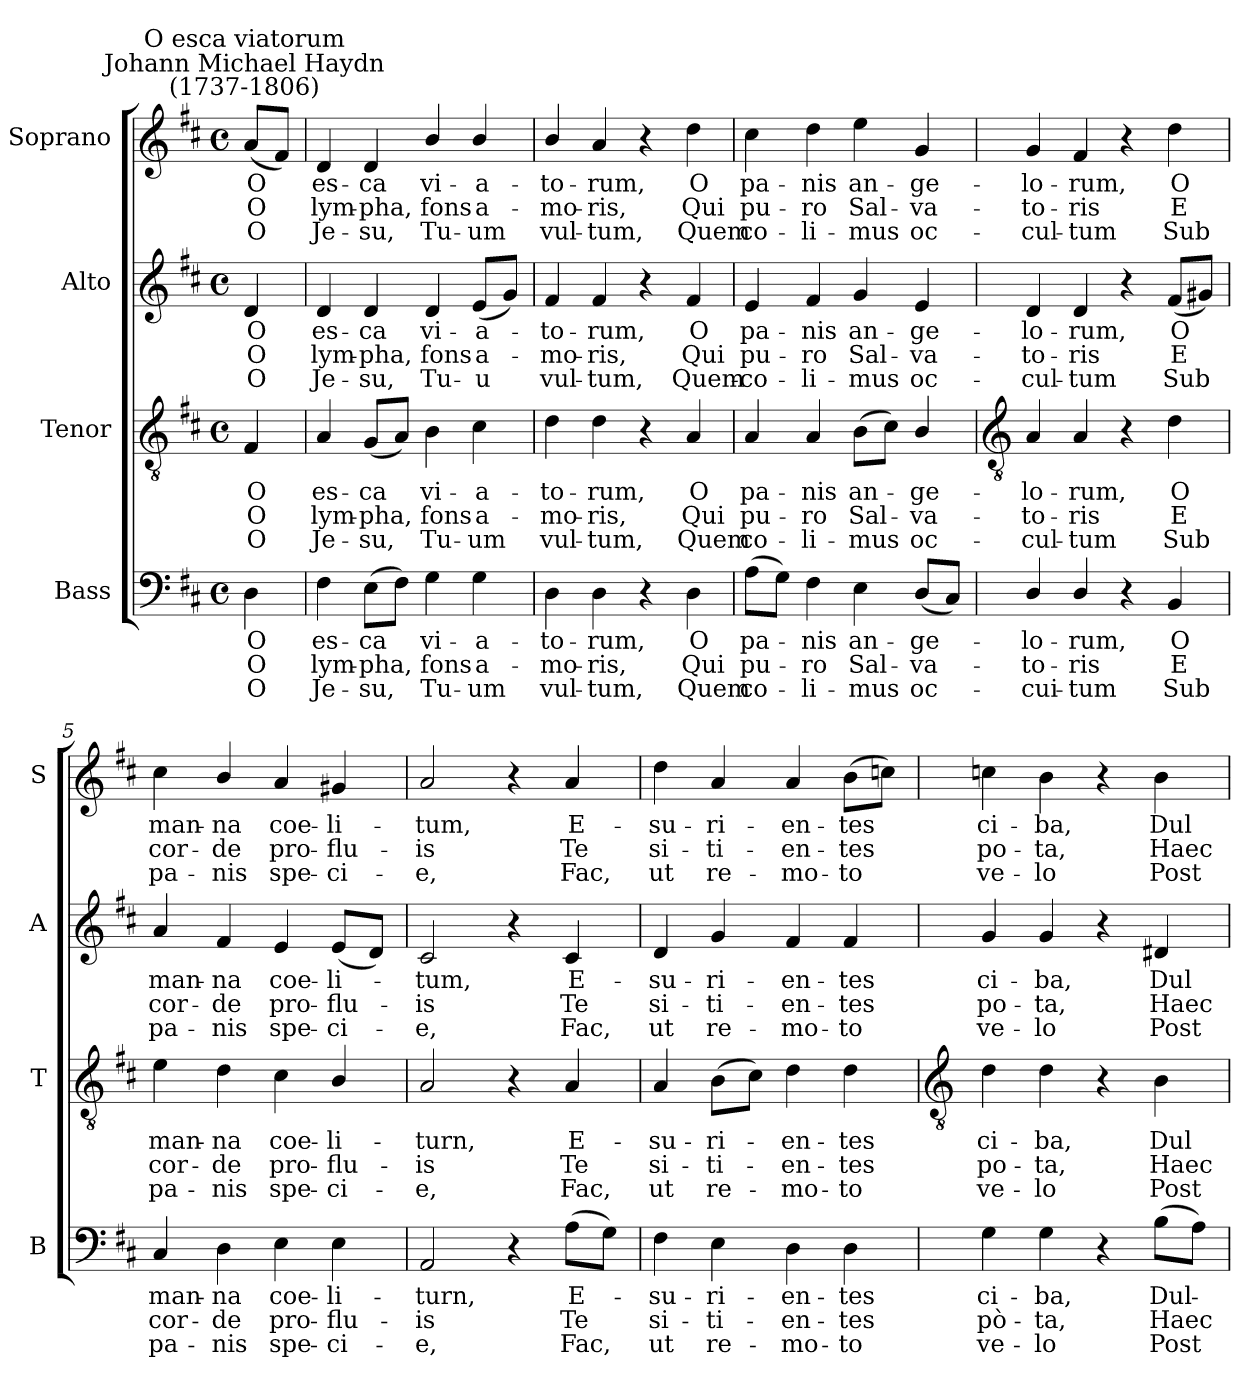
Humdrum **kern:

**kern	**text	**text	**text	**kern	**text	**text	**text	**kern	**text	**text	**text	**kern	**text	**text	**text
*part4	*part4	*part4	*part4	*part3	*part3	*part3	*part3	*part2	*part2	*part2	*part2	*part1	*part1	*part1	*part1
*staff4	*staff4	*staff4	*staff4	*staff3	*staff3	*staff3	*staff3	*staff2	*staff2	*staff2	*staff2	*staff1	*staff1	*staff1	*staff1
*I"Bass	*	*	*	*I"Tenor	*	*	*	*I"Alto	*	*	*	*I"Soprano	*	*	*
*I'B	*	*	*	*I'T	*	*	*	*I'A	*	*	*	*I'S	*	*	*
*clefF4	*	*	*	*clefGv2	*	*	*	*clefG2	*	*	*	*clefG2	*	*	*
*k[f#c#]	*	*	*	*k[f#c#]	*	*	*	*k[f#c#]	*	*	*	*k[f#c#]	*	*	*
*D:	*	*	*	*D:	*	*	*	*D:	*	*	*	*D:	*	*	*
*M4/4	*	*	*	*M4/4	*	*	*	*M4/4	*	*	*	*M4/4	*	*	*
*met(c)	*	*	*	*met(c)	*	*	*	*met(c)	*	*	*	*met(c)	*	*	*
=	=	=	=	=	=	=	=	=	=	=	=	=	=	=	=
!	!	!	!	!	!	!	!	!	!	!	!	!LO:TX:a:cj:t=Johann Michael Haydn\n(1737-1806)	!	!	!
!	!	!	!	!	!	!	!	!	!	!	!	!LO:TX:a:cj:t=O esca viatorum	!	!	!
!	!LO:LY:b	!LO:LY:b	!LO:LY:b	!	!LO:LY:b	!LO:LY:b	!LO:LY:b	!	!LO:LY:b	!LO:LY:b	!LO:LY:b	!	!LO:LY:b	!LO:LY:b	!LO:LY:b
4D	O	O	O	4F#	O	O	O	4d	O	O	O	(<8aL	O	O	O
.	.	.	.	.	.	.	.	.	.	.	.	8f#J)	.	.	.
=1	=1	=1	=1	=1	=1	=1	=1	=1	=1	=1	=1	=1	=1	=1	=1
!	!LO:LY:b	!LO:LY:b	!LO:LY:b	!	!LO:LY:b	!LO:LY:b	!LO:LY:b	!	!LO:LY:b	!LO:LY:b	!LO:LY:b	!	!LO:LY:b	!LO:LY:b	!LO:LY:b
4F#	es-	-lym-	-Je-	4A	es-	-lym-	-Je-	4d	es-	-lym-	-Je-	4d	es-	-lym-	-Je-
!	!LO:LY:b	!LO:LY:b	!LO:LY:b	!	!LO:LY:b	!LO:LY:b	!LO:LY:b	!	!LO:LY:b	!LO:LY:b	!LO:LY:b	!	!LO:LY:b	!LO:LY:b	!LO:LY:b
(>8EL	-ca	pha,	su,	(<8GL	-ca	pha,	su,	4d	-ca	pha,	su,	4d	-ca	pha,	su,
8F#J)	.	.	.	8AJ)	.	.	.	.	.	.	.	.	.	.	.
!	!LO:LY:b	!LO:LY:b	!LO:LY:b	!	!LO:LY:b	!LO:LY:b	!LO:LY:b	!	!LO:LY:b	!LO:LY:b	!LO:LY:b	!	!LO:LY:b	!LO:LY:b	!LO:LY:b
4G	vi-	-fons	Tu-	4B	vi-	-fons	Tu-	4d	vi-	-fons	Tu-	4b/	vi-	-fons	Tu-
!	!LO:LY:b	!LO:LY:b	!LO:LY:b	!	!LO:LY:b	!LO:LY:b	!LO:LY:b	!	!LO:LY:b	!LO:LY:b	!LO:LY:b	!	!LO:LY:b	!LO:LY:b	!LO:LY:b
4G	-a-	-a-	-um	4c#	-a-	-a-	-um	(<8eL	-a-	a-	u	4b/	-a-	-a-	-um
.	.	.	.	.	.	.	.	8gJ)	.	.	.	.	.	.	.
=2	=2	=2	=2	=2	=2	=2	=2	=2	=2	=2	=2	=2	=2	=2	=2
!	!LO:LY:b	!LO:LY:b	!LO:LY:b	!	!LO:LY:b	!LO:LY:b	!LO:LY:b	!	!LO:LY:b	!LO:LY:b	!LO:LY:b	!	!LO:LY:b	!LO:LY:b	!LO:LY:b
4D	to-	-mo-	-vul-	4d	to-	-mo-	-vul-	4f#	to-	-mo-	-vul-	4b/	to-	-mo-	-vul-
!	!LO:LY:b	!LO:LY:b	!LO:LY:b	!	!LO:LY:b	!LO:LY:b	!LO:LY:b	!	!LO:LY:b	!LO:LY:b	!LO:LY:b	!	!LO:LY:b	!LO:LY:b	!LO:LY:b
4D	-rum,	ris,	tum,	4d	-rum,	ris,	tum,	4f#	-rum,	ris,	tum,	4a	-rum,	ris,	tum,
4r	.	.	.	4r	.	.	.	4r	.	.	.	4r	.	.	.
!	!LO:LY:b	!LO:LY:b	!LO:LY:b	!	!LO:LY:b	!LO:LY:b	!LO:LY:b	!	!LO:LY:b	!LO:LY:b	!LO:LY:b	!	!LO:LY:b	!LO:LY:b	!LO:LY:b
4D	O	Qui	Quem	4A	O	Qui	Quem	4f#	O	Qui	Quem-	4dd	O	Qui	Quem
=3	=3	=3	=3	=3	=3	=3	=3	=3	=3	=3	=3	=3	=3	=3	=3
!	!LO:LY:b	!LO:LY:b	!LO:LY:b	!	!LO:LY:b	!LO:LY:b	!LO:LY:b	!	!LO:LY:b	!LO:LY:b	!LO:LY:b	!	!LO:LY:b	!LO:LY:b	!LO:LY:b
(>8AL	pa-	pu-	co-	4A	pa-	-pu-	-co-	4e	-pa-	-pu-	-co-	4cc#	pa-	-pu-	-co-
8GJ)	.	.	.	.	.	.	.	.	.	.	.	.	.	.	.
!	!LO:LY:b	!LO:LY:b	!LO:LY:b	!	!LO:LY:b	!LO:LY:b	!LO:LY:b	!	!LO:LY:b	!LO:LY:b	!LO:LY:b	!	!LO:LY:b	!LO:LY:b	!LO:LY:b
4F#	-nis	ro	li-	4A	-nis	ro	li-	4f#	-nis	ro	li-	4dd	-nis	ro	li-
!	!LO:LY:b	!LO:LY:b	!LO:LY:b	!	!LO:LY:b	!LO:LY:b	!LO:LY:b	!	!LO:LY:b	!LO:LY:b	!LO:LY:b	!	!LO:LY:b	!LO:LY:b	!LO:LY:b
4E	-an-	-Sal-	-mus	(>8BL	-an-	Sal-	mus	4g	-an-	-Sal-	-mus	4ee	-an-	-Sal-	-mus
.	.	.	.	8c#J)	.	.	.	.	.	.	.	.	.	.	.
!	!LO:LY:b	!LO:LY:b	!LO:LY:b	!	!LO:LY:b	!LO:LY:b	!LO:LY:b	!	!LO:LY:b	!LO:LY:b	!LO:LY:b	!	!LO:LY:b	!LO:LY:b	!LO:LY:b
(<8DL	ge-	va-	oc-	4B/	ge-	-va-	-oc-	4e	ge-	-va-	-oc-	4g	ge-	-va-	-oc-
8C#J)	.	.	.	.	.	.	.	.	.	.	.	.	.	.	.
!!LO:LB:g=z
=4	=4	=4	=4	=4	=4	=4	=4	=4	=4	=4	=4	=4	=4	=4	=4
*	*	*	*	*clefGv2	*	*	*	*	*	*	*	*	*	*	*
!	!LO:LY:b	!LO:LY:b	!LO:LY:b	!	!LO:LY:b	!LO:LY:b	!LO:LY:b	!	!LO:LY:b	!LO:LY:b	!LO:LY:b	!	!LO:LY:b	!LO:LY:b	!LO:LY:b
4D/	lo-	-to-	-cui-	4A	-lo-	-to-	-cul-	4d	-lo-	-to-	-cul-	4g	-lo-	-to-	-cul-
!	!LO:LY:b	!LO:LY:b	!LO:LY:b	!	!LO:LY:b	!LO:LY:b	!LO:LY:b	!	!LO:LY:b	!LO:LY:b	!LO:LY:b	!	!LO:LY:b	!LO:LY:b	!LO:LY:b
4D/	-rum,	ris	tum	4A	-rum,	ris	tum	4d	-rum,	ris	tum	4f#	-rum,	ris	tum
4r	.	.	.	4r	.	.	.	4r	.	.	.	4r	.	.	.
!	!LO:LY:b	!LO:LY:b	!LO:LY:b	!	!LO:LY:b	!LO:LY:b	!LO:LY:b	!	!LO:LY:b	!LO:LY:b	!LO:LY:b	!	!LO:LY:b	!LO:LY:b	!LO:LY:b
4BB	O	E	Sub	4d	O	E	Sub	(<8f#L	O	E	Sub	4dd	O	E	Sub
.	.	.	.	.	.	.	.	8g#XJ)	.	.	.	.	.	.	.
=5	=5	=5	=5	=5	=5	=5	=5	=5	=5	=5	=5	=5	=5	=5	=5
!	!LO:LY:b	!LO:LY:b	!LO:LY:b	!	!LO:LY:b	!LO:LY:b	!LO:LY:b	!	!LO:LY:b	!LO:LY:b	!LO:LY:b	!	!LO:LY:b	!LO:LY:b	!LO:LY:b
4C#	man-	-cor-	-pa-	4e	man-	-cor-	-pa-	4a	man-	-cor-	-pa-	4cc#	man-	-cor-	-pa-
!	!LO:LY:b	!LO:LY:b	!LO:LY:b	!	!LO:LY:b	!LO:LY:b	!LO:LY:b	!	!LO:LY:b	!LO:LY:b	!LO:LY:b	!	!LO:LY:b	!LO:LY:b	!LO:LY:b
4D	-na	de	nis	4d	-na	de	nis	4f#	-na	de	nis	4b/	-na	de	nis
!	!LO:LY:b	!LO:LY:b	!LO:LY:b	!	!LO:LY:b	!LO:LY:b	!LO:LY:b	!	!LO:LY:b	!LO:LY:b	!LO:LY:b	!	!LO:LY:b	!LO:LY:b	!LO:LY:b
4E	coe-	-pro-	-spe-	4c#	coe-	-pro-	-spe-	4e	coe-	-pro-	-spe-	4a	coe-	-pro-	-spe-
!	!LO:LY:b	!LO:LY:b	!LO:LY:b	!	!LO:LY:b	!LO:LY:b	!LO:LY:b	!	!LO:LY:b	!LO:LY:b	!LO:LY:b	!	!LO:LY:b	!LO:LY:b	!LO:LY:b
4E	-li-	-flu-	-ci-	4B/	-li-	-flu-	-ci-	(<8eL	-li-	flu-	ci-	4g#X	-li-	-flu-	-ci-
.	.	.	.	.	.	.	.	8dJ)	.	.	.	.	.	.	.
=6	=6	=6	=6	=6	=6	=6	=6	=6	=6	=6	=6	=6	=6	=6	=6
!	!LO:LY:b	!LO:LY:b	!LO:LY:b	!	!LO:LY:b	!LO:LY:b	!LO:LY:b	!	!LO:LY:b	!LO:LY:b	!LO:LY:b	!	!LO:LY:b	!LO:LY:b	!LO:LY:b
2AA	-turn,	is	e,	2A	-turn,	is	e,	2c#	tum,	is	e,	2a	-tum,	is	e,
4r	.	.	.	4r	.	.	.	4r	.	.	.	4r	.	.	.
!	!LO:LY:b	!LO:LY:b	!LO:LY:b	!	!LO:LY:b	!LO:LY:b	!LO:LY:b	!	!LO:LY:b	!LO:LY:b	!LO:LY:b	!	!LO:LY:b	!LO:LY:b	!LO:LY:b
(>8AL	E-	Te	Fac,	4A	E-	-Te	Fac,	4c#	E-	-Te	Fac,	4a	E-	-Te	Fac,
8GJ)	.	.	.	.	.	.	.	.	.	.	.	.	.	.	.
=7	=7	=7	=7	=7	=7	=7	=7	=7	=7	=7	=7	=7	=7	=7	=7
!	!LO:LY:b	!LO:LY:b	!LO:LY:b	!	!LO:LY:b	!LO:LY:b	!LO:LY:b	!	!LO:LY:b	!LO:LY:b	!LO:LY:b	!	!LO:LY:b	!LO:LY:b	!LO:LY:b
4F#	su-	-si-	-ut	4A	su-	-si-	-ut	4d	su-	-si-	-ut	4dd	su-	-si-	-ut
!	!LO:LY:b	!LO:LY:b	!LO:LY:b	!	!LO:LY:b	!LO:LY:b	!LO:LY:b	!	!LO:LY:b	!LO:LY:b	!LO:LY:b	!	!LO:LY:b	!LO:LY:b	!LO:LY:b
4E	ri-	-ti-	-re-	(>8BL	ri-	ti-	re-	4g	ri-	-ti-	-re-	4a	ri-	-ti-	-re-
.	.	.	.	8c#J)	.	.	.	.	.	.	.	.	.	.	.
!	!LO:LY:b	!LO:LY:b	!LO:LY:b	!	!LO:LY:b	!LO:LY:b	!LO:LY:b	!	!LO:LY:b	!LO:LY:b	!LO:LY:b	!	!LO:LY:b	!LO:LY:b	!LO:LY:b
4D	-en-	-en-	-mo-	4d	en-	-en-	-mo-	4f#	-en-	-en-	-mo-	4a	-en-	-en-	-mo-
!	!LO:LY:b	!LO:LY:b	!LO:LY:b	!	!LO:LY:b	!LO:LY:b	!LO:LY:b	!	!LO:LY:b	!LO:LY:b	!LO:LY:b	!	!LO:LY:b	!LO:LY:b	!LO:LY:b
4D	-tes	tes	to	4d	-tes	tes	to	4f#	-tes	tes	to	(>8bL	-tes	tes	to
.	.	.	.	.	.	.	.	.	.	.	.	8ccnJ)	.	.	.
!!LO:LB:g=z
=8	=8	=8	=8	=8	=8	=8	=8	=8	=8	=8	=8	=8	=8	=8	=8
*	*	*	*	*clefGv2	*	*	*	*	*	*	*	*	*	*	*
!	!LO:LY:b	!LO:LY:b	!LO:LY:b	!	!LO:LY:b	!LO:LY:b	!LO:LY:b	!	!LO:LY:b	!LO:LY:b	!LO:LY:b	!	!LO:LY:b	!LO:LY:b	!LO:LY:b
4G	ci-	-pò-	-ve-	4d	ci-	-po-	-ve-	4g	ci-	-po-	-ve-	4ccn	ci-	-po-	-ve-
!	!LO:LY:b	!LO:LY:b	!LO:LY:b	!	!LO:LY:b	!LO:LY:b	!LO:LY:b	!	!LO:LY:b	!LO:LY:b	!LO:LY:b	!	!LO:LY:b	!LO:LY:b	!LO:LY:b
4G	-ba,	ta,	lo	4d	-ba,	ta,	lo	4g	-ba,	ta,	lo	4b	-ba,	ta,	lo
4r	.	.	.	4r	.	.	.	4r	.	.	.	4r	.	.	.
!	!LO:LY:b	!LO:LY:b	!LO:LY:b	!	!LO:LY:b	!LO:LY:b	!LO:LY:b	!	!LO:LY:b	!LO:LY:b	!LO:LY:b	!	!LO:LY:b	!LO:LY:b	!LO:LY:b
(>8BL	Dul-	Haec	Post	4B	Dul-	-Haec	Post	4d#X	Dul-	-Haec	Post	4b	Dul-	-Haec	Post
8AJ)	.	.	.	.	.	.	.	.	.	.	.	.	.	.	.
=	=	=	=	=	=	=	=	=	=	=	=	=	=	=	=
*-	*-	*-	*-	*-	*-	*-	*-	*-	*-	*-	*-	*-	*-	*-	*-
